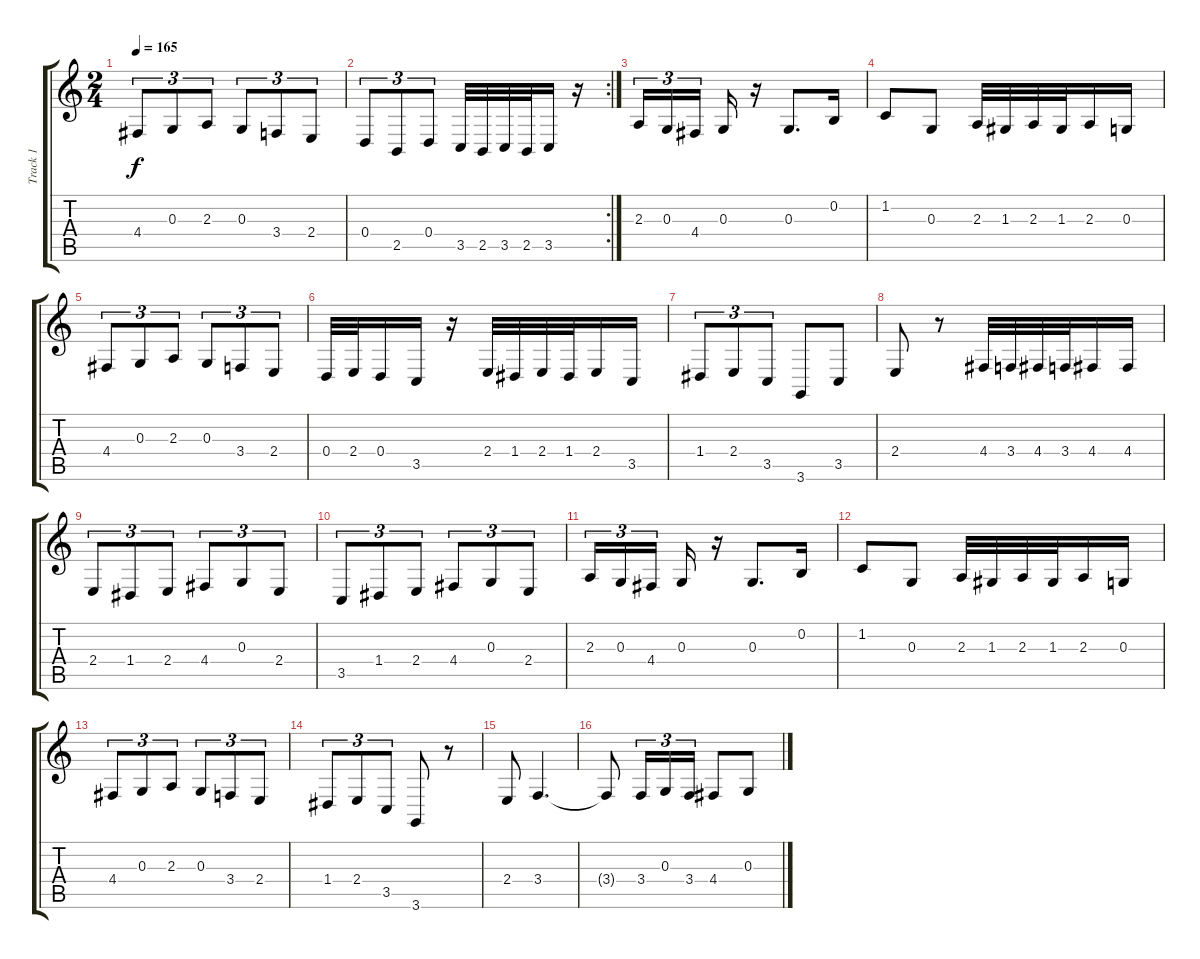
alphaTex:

\track ("Track 1" "Track 1") {instrument clarinet}
\staff {score tabs}
\tuning (E4 B3 G3 D3 A2 E2) {hide}
\ts (2 4)
\tempo 165
\clef g2
\ks c
4.4.8{tu (3 2) dy f} 0.3.8{tu (3 2)} 2.3.8{tu (3 2)} 0.3.8{tu (3 2)} 3.4.8{tu (3 2)} 2.4.8{tu (3 2)} |
\rc 2
0.4.8{tu (3 2)} 2.5.8{tu (3 2)} 0.4.8{tu (3 2)} 3.5.32 2.5.32 3.5.32 2.5.32 3.5.16 r.16 |
2.3.16{tu (3 2)} 0.3.16{tu (3 2)} 4.4.16{tu (3 2) beam splitsecondary} 0.3.16 r.16 0.3.8{d} 0.2.16 |
1.2.8 0.3.8 2.3.32 1.3.32 2.3.32 1.3.32 2.3.16 0.3.16 |
4.4.8{tu (3 2)} 0.3.8{tu (3 2)} 2.3.8{tu (3 2)} 0.3.8{tu (3 2)} 3.4.8{tu (3 2)} 2.4.8{tu (3 2)} |
0.4.32 2.4.32 0.4.16 3.5.16 r.16 2.4.32 1.4.32 2.4.32 1.4.32 2.4.16 3.5.16 |
1.4.8{tu (3 2)} 2.4.8{tu (3 2)} 3.5.8{tu (3 2)} 3.6.8 3.5.8 |
2.4.8 r.8 4.4.32 3.4.32 4.4.32 3.4.32 4.4.16 4.4.16 |
2.4.8{tu (3 2)} 1.4.8{tu (3 2)} 2.4.8{tu (3 2)} 4.4.8{tu (3 2)} 0.3.8{tu (3 2)} 2.4.8{tu (3 2)} |
3.5.8{tu (3 2)} 1.4.8{tu (3 2)} 2.4.8{tu (3 2)} 4.4.8{tu (3 2)} 0.3.8{tu (3 2)} 2.4.8{tu (3 2)} |
2.3.16{tu (3 2)} 0.3.16{tu (3 2)} 4.4.16{tu (3 2) beam splitsecondary} 0.3.16 r.16 0.3.8{d} 0.2.16 |
1.2.8 0.3.8 2.3.32 1.3.32 2.3.32 1.3.32 2.3.16 0.3.16 |
4.4.8{tu (3 2)} 0.3.8{tu (3 2)} 2.3.8{tu (3 2)} 0.3.8{tu (3 2)} 3.4.8{tu (3 2)} 2.4.8{tu (3 2)} |
1.4.8{tu (3 2)} 2.4.8{tu (3 2)} 3.5.8{tu (3 2)} 3.6.8 r.8 |
2.4.8 3.4.4{d} |
3.4{t}.8 3.4.16{tu (3 2)} 0.3.16{tu (3 2)} 3.4.16{tu (3 2)} 4.4.8 0.3.8
